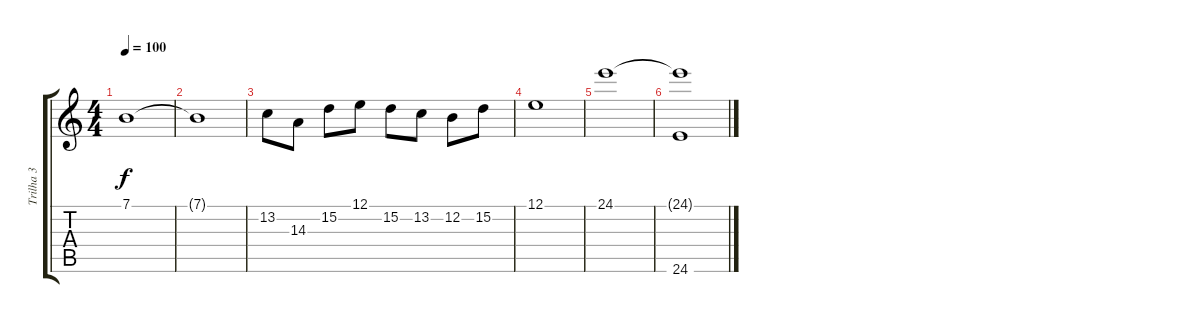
\track ("Trilha 3" "Trilha 3") {instrument violin}
\staff {score tabs}
\tuning (E4 B3 G3 D3 A2 E2) {hide}
\ts (4 4)
\tempo 100
\clef g2
\ks c
7.1{t}.1{dy f} |
7.1{t}.1 |
13.2.8 14.3.8 15.2.8 12.1.8 15.2.8 13.2.8 12.2.8 15.2.8 |
12.1.1 |
24.1.1 |
(24.1{t} 24.6).1
